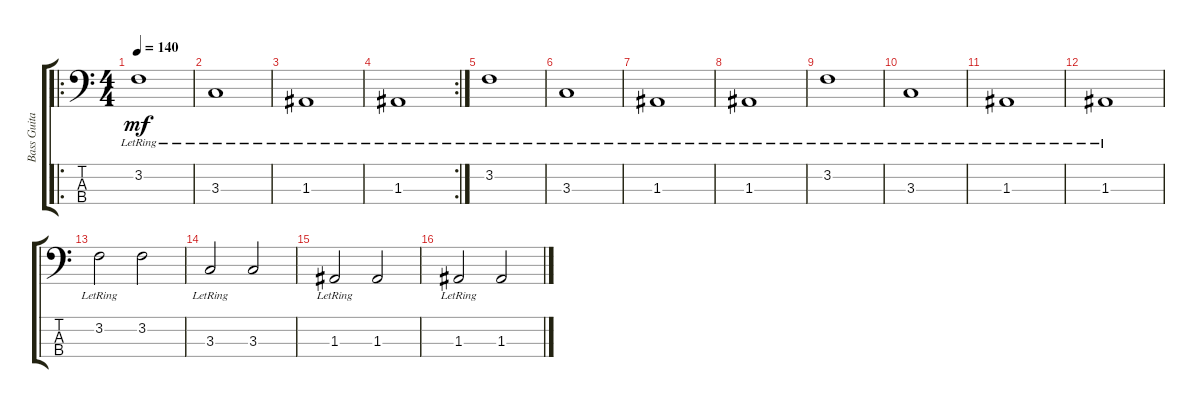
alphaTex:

\track ("Bass Guitar" "Bass Guita") {instrument electricbassfinger}
\staff {score tabs}
\tuning (G2 D2 A1 E1) {hide}
\ro
\ts (4 4)
\tempo 140
\clef f4
\ks c
3.2{lr}.1{dy mf instrument electricbassfinger} |
3.3{lr}.1 |
1.3{lr}.1 |
\rc 2
1.3{lr}.1 |
3.2{lr}.1 |
3.3{lr}.1 |
1.3{lr}.1 |
1.3{lr}.1 |
3.2{lr}.1 |
3.3{lr}.1 |
1.3{lr}.1 |
1.3{lr}.1 |
3.2{lr}.2 3.2.2 |
3.3{lr}.2 3.3.2 |
1.3{lr}.2 1.3.2 |
1.3{lr}.2 1.3.2
